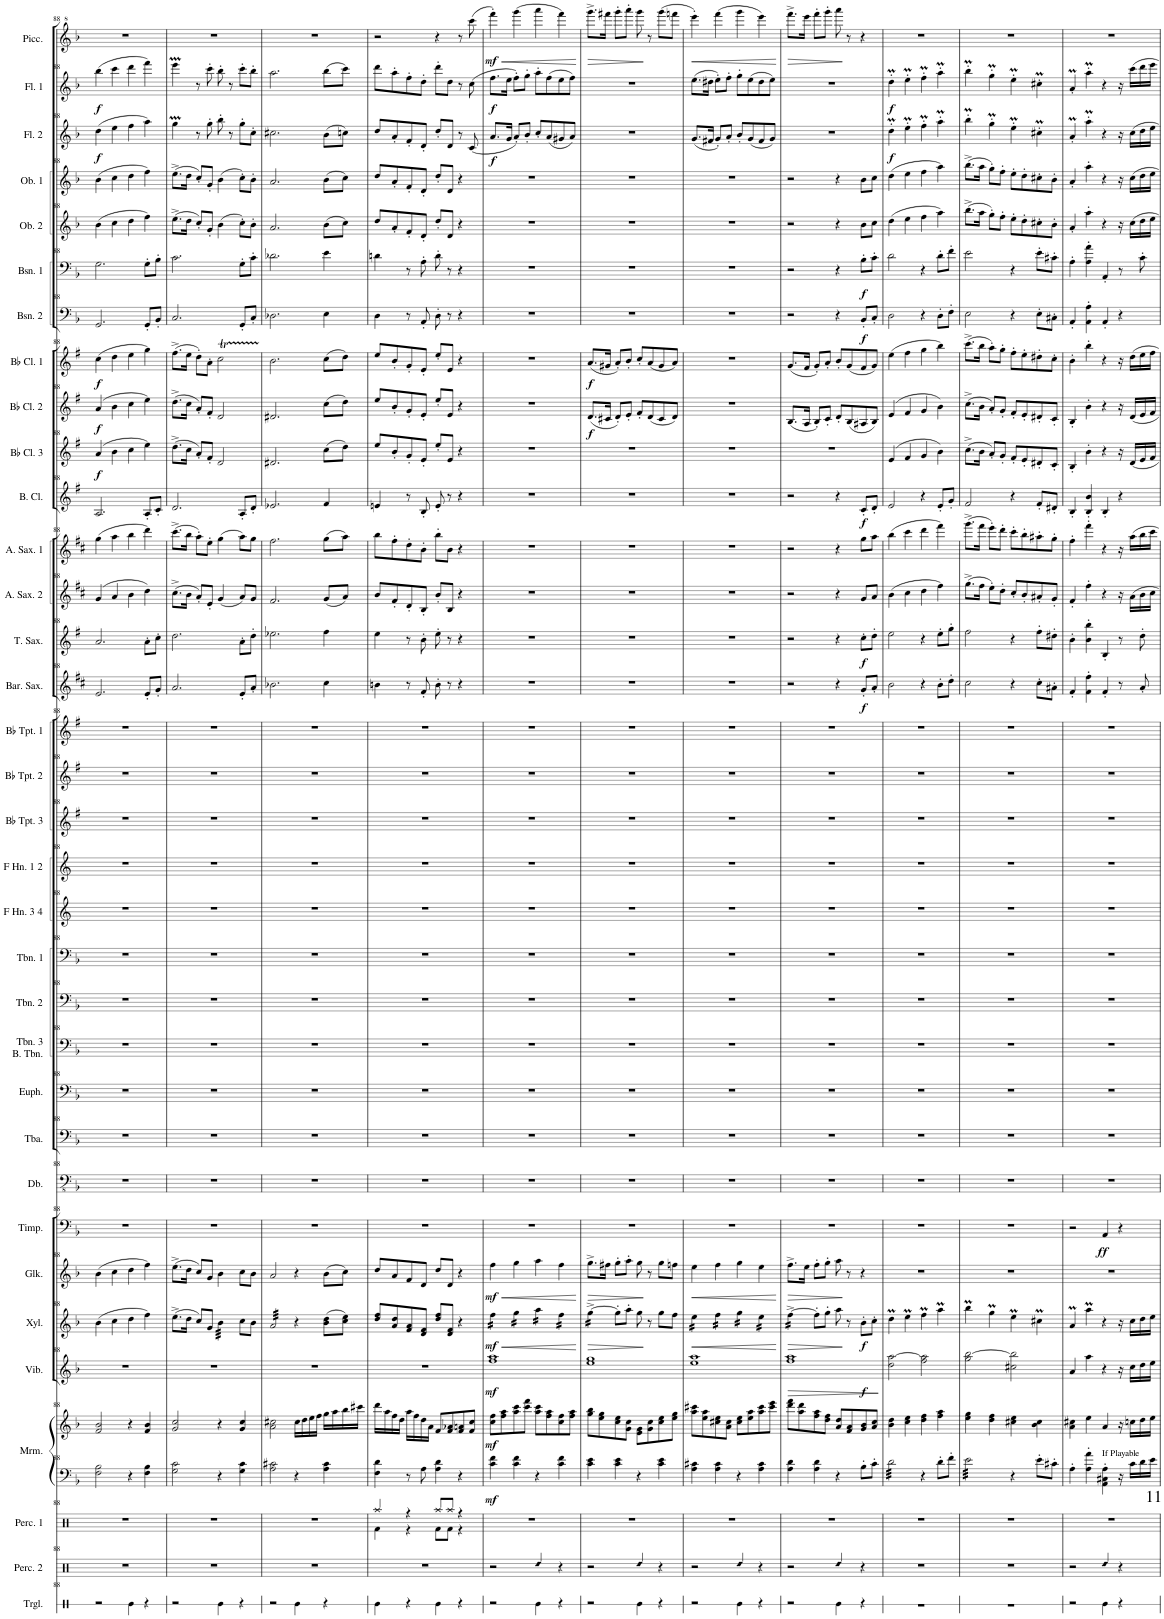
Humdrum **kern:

**kern	**kern	**kern	**kern	**kern	**dynam	**kern	**dynam	**kern	**dynam	**kern	**dynam	**kern	**dynam	**kern	**kern	**kern	**kern	**kern	**kern	**kern	**kern	**kern	**kern	**kern	**kern	**dynam	**kern	**dynam	**kern	**kern	**kern	**dynam	**kern	**dynam	**kern	**dynam	**kern	**dynam	**kern	**dynam	**kern	**dynam	**kern	**kern	**kern	**dynam	**kern	**dynam	**kern	**dynam
*part34	*part33	*part32	*part31	*part31	*part31	*part30	*part30	*part29	*part29	*part28	*part28	*part27	*part27	*part26	*part25	*part24	*part23	*part22	*part21	*part20	*part19	*part18	*part17	*part16	*part15	*part15	*part14	*part14	*part13	*part12	*part11	*part11	*part10	*part10	*part9	*part9	*part8	*part8	*part7	*part7	*part6	*part6	*part5	*part4	*part3	*part3	*part2	*part2	*part1	*part1
*staff35	*staff34	*staff33	*staff32	*staff31	*staff31/32	*staff30	*staff30	*staff29	*staff29	*staff28	*staff28	*staff27	*staff27	*staff26	*staff25	*staff24	*staff23	*staff22	*staff21	*staff20	*staff19	*staff18	*staff17	*staff16	*staff15	*staff15	*staff14	*staff14	*staff13	*staff12	*staff11	*staff11	*staff10	*staff10	*staff9	*staff9	*staff8	*staff8	*staff7	*staff7	*staff6	*staff6	*staff5	*staff4	*staff3	*staff3	*staff2	*staff2	*staff1	*staff1
*I"Triangle	*I"Percussion 2	*I"Percussion 1	*I"Marimba	*	*	*I"Vibraphone	*	*I"Xylophone	*	*I"Glockenspiel	*	*I"Timpani	*	*I"Double Bass	*I"Tuba	*I"Euphonium	*I"Trombone 3 &amp; Bass Trombone	*I"Trombone 2	*I"Trombone 1	*I"F Horn 3 &amp; 4	*I"F Horn 1 &amp; 2	*I"Bb Trumpet 3	*I"Bb Trumpet 2	*I"Bb Trumpet 1	*I"Baritone Saxophone	*	*I"Tenor Saxophone	*	*I"Alto Saxophone 2	*I"Alto Saxophone 1	*I"Bass Clarinet	*	*I"Bb Clarinet 3	*	*I"Bb Clarinet 2	*	*I"Bb Clarinet 1	*	*I"Bassoon 2	*	*I"Bassoon 1	*	*I"Oboe 2	*I"Oboe 1	*I"Flute 2	*	*I"Flute 1	*	*I"Piccolo	*
*I'Trgl.	*I'Perc. 2	*I'Perc. 1	*I'Mrm.	*	*	*I'Vib.	*	*I'Xyl.	*	*I'Glk.	*	*I'Timp.	*	*I'Db.	*I'Tba.	*I'Euph.	*I'Tbn. 3 B. Tbn.	*I'Tbn. 2	*I'Tbn. 1	*I'F Hn. 3 4	*I'F Hn. 1 2	*I'Bb Tpt. 3	*I'Bb Tpt. 2	*I'Bb Tpt. 1	*I'Bar. Sax.	*	*I'T. Sax.	*	*I'A. Sax. 2	*I'A. Sax. 1	*I'B. Cl.	*	*I'Bb Cl. 3	*	*I'Bb Cl. 2	*	*I'Bb Cl. 1	*	*I'Bsn. 2	*	*I'Bsn. 1	*	*I'Ob. 2	*I'Ob. 1	*I'Fl. 2	*	*I'Fl. 1	*	*I'Picc.	*
!!LO:PB:g=z
*clefX	*clefX	*clefX	*clefF4	*clefG2	*	*clefG2	*	*clefG2	*	*clefG2	*	*clefF4	*	*clefFv4	*clefF4	*clefF4	*clefF4	*clefF4	*clefF4	*clefG2	*clefG2	*clefG2	*clefG2	*clefG2	*clefG2	*	*clefG2	*	*clefG2	*clefG2	*clefG2	*	*clefG2	*	*clefG2	*	*clefG2	*	*clefF4	*	*clefF4	*	*clefG2	*clefG2	*clefG2	*	*clefG2	*	*clefG^2	*
*	*	*	*	*	*	*	*	*Trd-7c-12	*	*Trd-14c-24	*	*	*	*Trd7c12	*	*	*	*	*	*Trd4c7	*Trd4c7	*Trd1c2	*Trd1c2	*Trd1c2	*Trd12c21	*	*Trd8c14	*	*Trd5c9	*Trd5c9	*Trd8c14	*	*Trd1c2	*	*Trd1c2	*	*Trd1c2	*	*	*	*	*	*	*	*	*	*	*	*Trd-7c-12	*
*k[b-]	*k[b-]	*k[b-]	*k[b-]	*k[b-]	*	*k[b-]	*	*k[b-]	*	*k[b-]	*	*k[b-]	*	*k[b-]	*k[b-]	*k[b-]	*k[b-]	*k[b-]	*k[b-]	*k[]	*k[]	*k[f#]	*k[f#]	*k[f#]	*k[f#c#]	*	*k[f#]	*	*k[f#c#]	*k[f#c#]	*k[f#]	*	*k[f#]	*	*k[f#]	*	*k[f#]	*	*k[b-]	*	*k[b-]	*	*k[b-]	*k[b-]	*k[b-]	*	*k[b-]	*	*k[b-]	*
*M4/4	*M4/4	*M4/4	*M4/4	*M4/4	*	*M4/4	*	*M4/4	*	*M4/4	*	*M4/4	*	*M4/4	*M4/4	*M4/4	*M4/4	*M4/4	*M4/4	*M4/4	*M4/4	*M4/4	*M4/4	*M4/4	*M4/4	*	*M4/4	*	*M4/4	*M4/4	*M4/4	*	*M4/4	*	*M4/4	*	*M4/4	*	*M4/4	*	*M4/4	*	*M4/4	*M4/4	*M4/4	*	*M4/4	*	*M4/4	*
=88	=88	=88	=88	=88	=88	=88	=88	=88	=88	=88	=88	=88	=88	=88	=88	=88	=88	=88	=88	=88	=88	=88	=88	=88	=88	=88	=88	=88	=88	=88	=88	=88	=88	=88	=88	=88	=88	=88	=88	=88	=88	=88	=88	=88	=88	=88	=88	=88	=88	=88
!	!	!	!	!	!	!	!	!	!	!	!	!	!	!	!	!	!	!	!	!	!	!	!	!	!	!	!	!	!	!	!	!	!	!LO:DY:b	!	!LO:DY:b	!	!LO:DY:b	!	!	!	!	!	!	!	!LO:DY:b	!	!LO:DY:b	!	!
2r	1r	1r	2F\ 2B-\	2f/ 2b-/	.	1r	.	(4b-\	.	(4b-\	.	1r	.	1r	1r	1r	1r	1r	1r	1r	1r	1r	1r	1r	2.e/	.	2.a/	.	(4g/	(4gg\	2.A/	.	(4a/	f	(4a/	f	(4cc\	f	2.GG/	.	2.G\	.	(4b-\	(4b-\	(4dd\	f	(4bb-\	f	1r	.
.	.	.	.	.	.	.	.	4cc\	.	4cc\	.	.	.	.	.	.	.	.	.	.	.	.	.	.	.	.	.	.	4a/	4aa\	.	.	4b\	.	4b\	.	4dd\	.	.	.	.	.	4cc\	4cc\	4ee\	.	4ccc\	.	.	.
4Re\	.	.	4r	4r	.	.	.	4dd\	.	4dd\	.	.	.	.	.	.	.	.	.	.	.	.	.	.	.	.	.	.	4b\	4bb\	.	.	4cc\	.	4cc\	.	4ee\	.	.	.	.	.	4dd\	4dd\	4ff\	.	4ddd\	.	.	.
4r	.	.	4F\ 4B-\	4f/ 4b-/	.	.	.	4ff\)	.	4ff\)	.	.	.	.	.	.	.	.	.	.	.	.	.	.	8e'/L	.	8a'\L	.	4dd\)	4ddd\)	8A'/L	.	4ee\)	.	4ee\)	.	4gg\)	.	8GG'/L	.	8G'\L	.	4ff\)	4ff\)	4aa\)	.	4fff\)	.	.	.
.	.	.	.	.	.	.	.	.	.	.	.	.	.	.	.	.	.	.	.	.	.	.	.	.	8g'/J	.	8cc'\J	.	.	.	8c'/J	.	.	.	.	.	.	.	8BB-'/J	.	8B-'\J	.	.	.	.	.	.	.	.	.
=89	=89	=89	=89	=89	=89	=89	=89	=89	=89	=89	=89	=89	=89	=89	=89	=89	=89	=89	=89	=89	=89	=89	=89	=89	=89	=89	=89	=89	=89	=89	=89	=89	=89	=89	=89	=89	=89	=89	=89	=89	=89	=89	=89	=89	=89	=89	=89	=89	=89	=89
2r	1r	1r	2G\ 2c\	2g/ 2cc/	.	1r	.	(8.ee^\L	.	(8.ee^\L	.	1r	.	1r	1r	1r	1r	1r	1r	1r	1r	1r	1r	1r	2.a/	.	2.dd\	.	(8.cc#^\L	(8.ccc#^\L	2.d/	.	(8.dd^\L	.	(8.dd^\L	.	(8.ff#^\L	.	2.C/	.	2.c\	.	(8.ee^\L	(8.ee^\L	4ggM\	.	4eeem\	.	1r	.
.	.	.	.	.	.	.	.	16dd\Jk	.	16dd\Jk	.	.	.	.	.	.	.	.	.	.	.	.	.	.	.	.	.	.	16b\Jk	16bb\Jk	.	.	16cc\Jk	.	16cc\Jk	.	16ee\Jk	.	.	.	.	.	16dd\Jk	16dd\Jk	.	.	.	.	.	.
.	.	.	.	.	.	.	.	8cc/L)	.	8cc/L)	.	.	.	.	.	.	.	.	.	.	.	.	.	.	.	.	.	.	8a'/L)	8aa'\L)	.	.	8a'/L)	.	8a'/L)	.	8dd'\L)	.	.	.	.	.	8cc'/L)	8cc'/L)	8r	.	8r	.	.	.
.	.	.	.	.	.	.	.	8g/J	.	8g/J	.	.	.	.	.	.	.	.	.	.	.	.	.	.	.	.	.	.	8e'/J	8ee'\J	.	.	8f#'/J	.	8f#'/J	.	8a'\J	.	.	.	.	.	8g'/J	8g'/J	8gg'\	.	8ccc'\	.	.	.
*	*	*	*	*	*	*	*	*tremolo	*	*	*	*	*	*	*	*	*	*	*	*	*	*	*	*	*	*	*	*	*	*	*	*	*	*	*	*	*	*	*	*	*	*	*	*	*	*	*	*	*	*
4Re\	.	.	4r	4r	.	.	.	32b-\LLL	.	4b-\	.	.	.	.	.	.	.	.	.	.	.	.	.	.	.	.	.	.	(4g/	(4gg\	.	.	2d/	.	2d/	.	2ccT\	.	.	.	.	.	(4b-\	(4b-\	8bb-'\	.	8bb-'\	.	.	.
.	.	.	.	.	.	.	.	32b-\	.	.	.	.	.	.	.	.	.	.	.	.	.	.	.	.	.	.	.	.	.	.	.	.	.	.	.	.	.	.	.	.	.	.	.	.	.	.	.	.	.	.
.	.	.	.	.	.	.	.	32b-\	.	.	.	.	.	.	.	.	.	.	.	.	.	.	.	.	.	.	.	.	.	.	.	.	.	.	.	.	.	.	.	.	.	.	.	.	.	.	.	.	.	.
.	.	.	.	.	.	.	.	32b-\	.	.	.	.	.	.	.	.	.	.	.	.	.	.	.	.	.	.	.	.	.	.	.	.	.	.	.	.	.	.	.	.	.	.	.	.	.	.	.	.	.	.
.	.	.	.	.	.	.	.	32b-\	.	.	.	.	.	.	.	.	.	.	.	.	.	.	.	.	.	.	.	.	.	.	.	.	.	.	.	.	.	.	.	.	.	.	.	.	8r	.	8r	.	.	.
.	.	.	.	.	.	.	.	32b-\	.	.	.	.	.	.	.	.	.	.	.	.	.	.	.	.	.	.	.	.	.	.	.	.	.	.	.	.	.	.	.	.	.	.	.	.	.	.	.	.	.	.
.	.	.	.	.	.	.	.	32b-\	.	.	.	.	.	.	.	.	.	.	.	.	.	.	.	.	.	.	.	.	.	.	.	.	.	.	.	.	.	.	.	.	.	.	.	.	.	.	.	.	.	.
.	.	.	.	.	.	.	.	32b-\JJJ	.	.	.	.	.	.	.	.	.	.	.	.	.	.	.	.	.	.	.	.	.	.	.	.	.	.	.	.	.	.	.	.	.	.	.	.	.	.	.	.	.	.
*	*	*	*	*	*	*	*	*Xtremolo	*	*	*	*	*	*	*	*	*	*	*	*	*	*	*	*	*	*	*	*	*	*	*	*	*	*	*	*	*	*	*	*	*	*	*	*	*	*	*	*	*	*
4r	.	.	4G\ 4c\	4g/ 4cc/	.	.	.	8cc\L	.	8cc\L	.	.	.	.	.	.	.	.	.	.	.	.	.	.	8e'/L	.	8a'\L	.	8a/L)	8aa\L)	8A'/L	.	.	.	.	.	.	.	8GG'/L	.	8G'\L	.	8cc'\L)	8cc'\L)	8gg'\L	.	8ccc'\L	.	.	.
.	.	.	.	.	.	.	.	8b-\J	.	8b-\J	.	.	.	.	.	.	.	.	.	.	.	.	.	.	8a'/J	.	8dd'\J	.	8g/J	8gg\J	8d'/J	.	.	.	.	.	.	.	8C'/J	.	8c'\J	.	8b-'\J	8b-'\J	8cc'\J	.	8bb-'\J	.	.	.
=90	=90	=90	=90	=90	=90	=90	=90	=90	=90	=90	=90	=90	=90	=90	=90	=90	=90	=90	=90	=90	=90	=90	=90	=90	=90	=90	=90	=90	=90	=90	=90	=90	=90	=90	=90	=90	=90	=90	=90	=90	=90	=90	=90	=90	=90	=90	=90	=90	=90	=90
*	*	*	*	*	*	*	*	*tremolo	*	*	*	*	*	*	*	*	*	*	*	*	*	*	*	*	*	*	*	*	*	*	*	*	*	*	*	*	*	*	*	*	*	*	*	*	*	*	*	*	*	*
2r	1r	1r	2A\ 2c#X\	2a\ 2cc#X\	.	1r	.	32a/LLL	.	2a/	.	1r	.	1r	1r	1r	1r	1r	1r	1r	1r	1r	1r	1r	2.b-X\	.	2.ee-X\	.	2.f#/	2.ff#\	2.e-X/	.	2.d#X/	.	2.d#X/	.	2.b\	.	2.D-X\	.	2.d-X\	.	2.a/	2.a/	2.cc#X\	.	2.aa\	.	1r	.
.	.	.	.	.	.	.	.	32a/	.	.	.	.	.	.	.	.	.	.	.	.	.	.	.	.	.	.	.	.	.	.	.	.	.	.	.	.	.	.	.	.	.	.	.	.	.	.	.	.	.	.
.	.	.	.	.	.	.	.	32a/	.	.	.	.	.	.	.	.	.	.	.	.	.	.	.	.	.	.	.	.	.	.	.	.	.	.	.	.	.	.	.	.	.	.	.	.	.	.	.	.	.	.
.	.	.	.	.	.	.	.	32a/	.	.	.	.	.	.	.	.	.	.	.	.	.	.	.	.	.	.	.	.	.	.	.	.	.	.	.	.	.	.	.	.	.	.	.	.	.	.	.	.	.	.
.	.	.	.	.	.	.	.	32a/	.	.	.	.	.	.	.	.	.	.	.	.	.	.	.	.	.	.	.	.	.	.	.	.	.	.	.	.	.	.	.	.	.	.	.	.	.	.	.	.	.	.
.	.	.	.	.	.	.	.	32a/	.	.	.	.	.	.	.	.	.	.	.	.	.	.	.	.	.	.	.	.	.	.	.	.	.	.	.	.	.	.	.	.	.	.	.	.	.	.	.	.	.	.
.	.	.	.	.	.	.	.	32a/	.	.	.	.	.	.	.	.	.	.	.	.	.	.	.	.	.	.	.	.	.	.	.	.	.	.	.	.	.	.	.	.	.	.	.	.	.	.	.	.	.	.
.	.	.	.	.	.	.	.	32a/	.	.	.	.	.	.	.	.	.	.	.	.	.	.	.	.	.	.	.	.	.	.	.	.	.	.	.	.	.	.	.	.	.	.	.	.	.	.	.	.	.	.
.	.	.	.	.	.	.	.	32a/	.	.	.	.	.	.	.	.	.	.	.	.	.	.	.	.	.	.	.	.	.	.	.	.	.	.	.	.	.	.	.	.	.	.	.	.	.	.	.	.	.	.
.	.	.	.	.	.	.	.	32a/	.	.	.	.	.	.	.	.	.	.	.	.	.	.	.	.	.	.	.	.	.	.	.	.	.	.	.	.	.	.	.	.	.	.	.	.	.	.	.	.	.	.
.	.	.	.	.	.	.	.	32a/	.	.	.	.	.	.	.	.	.	.	.	.	.	.	.	.	.	.	.	.	.	.	.	.	.	.	.	.	.	.	.	.	.	.	.	.	.	.	.	.	.	.
.	.	.	.	.	.	.	.	32a/	.	.	.	.	.	.	.	.	.	.	.	.	.	.	.	.	.	.	.	.	.	.	.	.	.	.	.	.	.	.	.	.	.	.	.	.	.	.	.	.	.	.
.	.	.	.	.	.	.	.	32a/	.	.	.	.	.	.	.	.	.	.	.	.	.	.	.	.	.	.	.	.	.	.	.	.	.	.	.	.	.	.	.	.	.	.	.	.	.	.	.	.	.	.
.	.	.	.	.	.	.	.	32a/	.	.	.	.	.	.	.	.	.	.	.	.	.	.	.	.	.	.	.	.	.	.	.	.	.	.	.	.	.	.	.	.	.	.	.	.	.	.	.	.	.	.
.	.	.	.	.	.	.	.	32a/	.	.	.	.	.	.	.	.	.	.	.	.	.	.	.	.	.	.	.	.	.	.	.	.	.	.	.	.	.	.	.	.	.	.	.	.	.	.	.	.	.	.
.	.	.	.	.	.	.	.	32a/JJJ	.	.	.	.	.	.	.	.	.	.	.	.	.	.	.	.	.	.	.	.	.	.	.	.	.	.	.	.	.	.	.	.	.	.	.	.	.	.	.	.	.	.
*	*	*	*	*	*	*	*	*Xtremolo	*	*	*	*	*	*	*	*	*	*	*	*	*	*	*	*	*	*	*	*	*	*	*	*	*	*	*	*	*	*	*	*	*	*	*	*	*	*	*	*	*	*
4Re\	.	.	4r	16cc#\LL	.	.	.	4r	.	4r	.	.	.	.	.	.	.	.	.	.	.	.	.	.	.	.	.	.	.	.	.	.	.	.	.	.	.	.	.	.	.	.	.	.	.	.	.	.	.	.
.	.	.	.	16dd\	.	.	.	.	.	.	.	.	.	.	.	.	.	.	.	.	.	.	.	.	.	.	.	.	.	.	.	.	.	.	.	.	.	.	.	.	.	.	.	.	.	.	.	.	.	.
.	.	.	.	16ee\	.	.	.	.	.	.	.	.	.	.	.	.	.	.	.	.	.	.	.	.	.	.	.	.	.	.	.	.	.	.	.	.	.	.	.	.	.	.	.	.	.	.	.	.	.	.
.	.	.	.	16ff\JJ	.	.	.	.	.	.	.	.	.	.	.	.	.	.	.	.	.	.	.	.	.	.	.	.	.	.	.	.	.	.	.	.	.	.	.	.	.	.	.	.	.	.	.	.	.	.
4r	.	.	4A\ 4c#\	16gg\LL	.	.	.	(8b-\ 8dd\L	.	(8b-\L	.	.	.	.	.	.	.	.	.	.	.	.	.	.	4cc#\	.	4ff#\	.	(8g/L	(8gg\L	4f#/	.	(8cc\L	.	(8cc\L	.	(8cc\L	.	4E\	.	4e\	.	(8b-\L	(8b-\L	(8b-\L	.	(8bb-\L	.	.	.
.	.	.	.	16aa\	.	.	.	.	.	.	.	.	.	.	.	.	.	.	.	.	.	.	.	.	.	.	.	.	.	.	.	.	.	.	.	.	.	.	.	.	.	.	.	.	.	.	.	.	.	.
.	.	.	.	16bb-\	.	.	.	8cc\ 8ee\J)	.	8cc\J)	.	.	.	.	.	.	.	.	.	.	.	.	.	.	.	.	.	.	8a/J)	8aa\J)	.	.	8dd\J)	.	8dd\J)	.	8dd\J)	.	.	.	.	.	8cc\J)	8cc\J)	8ccn\J)	.	8ccc\J)	.	.	.
.	.	.	.	16ccc#X\JJ	.	.	.	.	.	.	.	.	.	.	.	.	.	.	.	.	.	.	.	.	.	.	.	.	.	.	.	.	.	.	.	.	.	.	.	.	.	.	.	.	.	.	.	.	.	.
=91	=91	=91	=91	=91	=91	=91	=91	=91	=91	=91	=91	=91	=91	=91	=91	=91	=91	=91	=91	=91	=91	=91	=91	=91	=91	=91	=91	=91	=91	=91	=91	=91	=91	=91	=91	=91	=91	=91	=91	=91	=91	=91	=91	=91	=91	=91	=91	=91	=91	=91
*	*	*^	*	*	*	*	*	*	*	*	*	*	*	*	*	*	*	*	*	*	*	*	*	*	*	*	*	*	*	*	*	*	*	*	*	*	*	*	*	*	*	*	*	*	*	*	*	*	*	*
4Re\	1r	4Raa/	4Rf\	4F\ 4d\	16ddd\LL	.	1r	.	8dd/ 8ff/L	.	8dd/L	.	1r	.	1r	1r	1r	1r	1r	1r	1r	1r	1r	1r	1r	4bn\	.	4ee\	.	8b/L	8bb\L	4en/	.	8ee/L	.	8ee/L	.	8ee/L	.	4D\	.	4dn\	.	8dd/L	8dd/L	8dd/L	.	8ddd\L	.	2r	.
.	.	.	.	.	16aa\	.	.	.	.	.	.	.	.	.	.	.	.	.	.	.	.	.	.	.	.	.	.	.	.	.	.	.	.	.	.	.	.	.	.	.	.	.	.	.	.	.	.	.	.	.	.
.	.	.	.	.	16ff\	.	.	.	8a/ 8dd/	.	8a/	.	.	.	.	.	.	.	.	.	.	.	.	.	.	.	.	.	.	8f#'/	8ff#'\	.	.	8b'/	.	8b'/	.	8b'/	.	.	.	.	.	8a'/	8a'/	8a'/	.	8aa'\	.	.	.
.	.	.	.	.	16dd\JJ	.	.	.	.	.	.	.	.	.	.	.	.	.	.	.	.	.	.	.	.	.	.	.	.	.	.	.	.	.	.	.	.	.	.	.	.	.	.	.	.	.	.	.	.	.	.
4r	.	4r	4r	8r	16aa\LL	.	.	.	8f/ 8a/	.	8f/	.	.	.	.	.	.	.	.	.	.	.	.	.	.	8r	.	8r	.	8d'/	8dd'\	8r	.	8g'/	.	8g'/	.	8g'/	.	8r	.	8r	.	8f'/	8f'/	8f'/	.	8ff'\	.	.	.
.	.	.	.	.	16ff\	.	.	.	.	.	.	.	.	.	.	.	.	.	.	.	.	.	.	.	.	.	.	.	.	.	.	.	.	.	.	.	.	.	.	.	.	.	.	.	.	.	.	.	.	.	.
.	.	.	.	8A\	16dd\	.	.	.	8d/ 8f/J	.	8d/J	.	.	.	.	.	.	.	.	.	.	.	.	.	.	8f#'/	.	8b'\	.	8B'/J	8b'\J	8B'/	.	8e'/J	.	8e'/J	.	8e'/J	.	8AA'/	.	8A'\	.	8d'/J	8d'/J	8d'/J	.	8dd'\J	.	.	.
.	.	.	.	.	16a\JJ	.	.	.	.	.	.	.	.	.	.	.	.	.	.	.	.	.	.	.	.	.	.	.	.	.	.	.	.	.	.	.	.	.	.	.	.	.	.	.	.	.	.	.	.	.	.
4Re\	.	8Raa/L	8Rf\L	4A\ 4d\	8f/L	.	.	.	8dd/ 8ff/L	.	8dd/L	.	.	.	.	.	.	.	.	.	.	.	.	.	.	8b'\	.	8ee'\	.	8b'/L	8bb'\L	8e'/	.	8ee'/L	.	8ee'/L	.	8ee'/L	.	8D'\	.	8d'\	.	8dd'/L	8dd'/L	8dd'/L	.	8ddd'\L	.	4r	.
.	.	8Raa/J	8Rf\J	.	8f/ 8a-X/	.	.	.	8d/ 8f/J	.	8d/J	.	.	.	.	.	.	.	.	.	.	.	.	.	.	8r	.	8r	.	8B/J	8b\J	8r	.	8e/J	.	8e/J	.	8e/J	.	8r	.	8r	.	8d/J	8d/J	8d/J	.	8dd\J	.	.	.
4r	.	4r	4r	4r	8f/ 8an/	.	.	.	4r	.	4r	.	.	.	.	.	.	.	.	.	.	.	.	.	.	4r	.	4r	.	4r	4r	4r	.	4r	.	4r	.	4r	.	4r	.	4r	.	4r	4r	8r	.	8r	.	8r	.
.	.	.	.	.	8f/ 8cc/J	.	.	.	.	.	.	.	.	.	.	.	.	.	.	.	.	.	.	.	.	.	.	.	.	.	.	.	.	.	.	.	.	.	.	.	.	.	.	.	.	(8c/	.	(8cc\	.	(8cccc\	.
*	*	*v	*v	*	*	*	*	*	*	*	*	*	*	*	*	*	*	*	*	*	*	*	*	*	*	*	*	*	*	*	*	*	*	*	*	*	*	*	*	*	*	*	*	*	*	*	*	*	*	*	*
=92	=92	=92	=92	=92	=92	=92	=92	=92	=92	=92	=92	=92	=92	=92	=92	=92	=92	=92	=92	=92	=92	=92	=92	=92	=92	=92	=92	=92	=92	=92	=92	=92	=92	=92	=92	=92	=92	=92	=92	=92	=92	=92	=92	=92	=92	=92	=92	=92	=92	=92
!	!	!	!	!	!LO:DY:b=2	!	!	!	!LO:HP:b	!	!LO:HP:b	!	!	!	!	!	!	!	!	!	!	!	!	!	!	!	!	!	!	!	!	!	!	!	!	!	!	!	!	!	!	!	!	!	!	!	!	!	!	!LO:HP:b
!	!	!	!	!	!LO:DY:n=1:b	!	!LO:DY:b	!	!LO:DY:n=1:b	!	!LO:DY:n=1:b	!	!	!	!	!	!	!	!	!	!	!	!	!	!	!	!	!	!	!	!	!	!	!	!	!	!	!	!	!	!	!	!	!	!	!LO:DY:b	!	!LO:DY:b	!	!LO:DY:n=1:b
*	*	*	*	*	*	*	*	*tremolo	*	*	*	*	*	*	*	*	*	*	*	*	*	*	*	*	*	*	*	*	*	*	*	*	*	*	*	*	*	*	*	*	*	*	*	*	*	*	*	*	*	*
2r	2r	1r	4c\ 4f\	8cc\ 8ff\L	mf mf	1ff 1aa	mf	16ff\LL	< mf	4ff\	< mf	1r	.	1r	1r	1r	1r	1r	1r	1r	1r	1r	1r	1r	1r	.	1r	.	1r	1r	1r	.	1r	.	1r	.	1r	.	1r	.	1r	.	1r	1r	8.a/L	f	8.ff\L	f	4ffff'\)	< mf
.	.	.	.	.	.	.	.	16ff\	.	.	.	.	.	.	.	.	.	.	.	.	.	.	.	.	.	.	.	.	.	.	.	.	.	.	.	.	.	.	.	.	.	.	.	.	.	.	.	.	.	.
.	.	.	.	8ff\ 8aa\	.	.	.	16ff\	.	.	.	.	.	.	.	.	.	.	.	.	.	.	.	.	.	.	.	.	.	.	.	.	.	.	.	.	.	.	.	.	.	.	.	.	.	.	.	.	.	.
.	.	.	.	.	.	.	.	16ff\JJ	.	.	.	.	.	.	.	.	.	.	.	.	.	.	.	.	.	.	.	.	.	.	.	.	.	.	.	.	.	.	.	.	.	.	.	.	16g/Jk	.	16ee\Jk	.	.	.
.	.	.	4c\ 4f\	8aa\ 8ccc\	.	.	.	16gg\LL	.	4gg\	.	.	.	.	.	.	.	.	.	.	.	.	.	.	.	.	.	.	.	.	.	.	.	.	.	.	.	.	.	.	.	.	.	.	8a'/L)	.	8ff'\L)	.	(4gggg\	.
.	.	.	.	.	.	.	.	16gg\	.	.	.	.	.	.	.	.	.	.	.	.	.	.	.	.	.	.	.	.	.	.	.	.	.	.	.	.	.	.	.	.	.	.	.	.	.	.	.	.	.	.
.	.	.	.	8ccc\ 8fff\J	.	.	.	16gg\	.	.	.	.	.	.	.	.	.	.	.	.	.	.	.	.	.	.	.	.	.	.	.	.	.	.	.	.	.	.	.	.	.	.	.	.	8b-'/J	.	8gg'\J	.	.	.
.	.	.	.	.	.	.	.	16gg\JJ	.	.	.	.	.	.	.	.	.	.	.	.	.	.	.	.	.	.	.	.	.	.	.	.	.	.	.	.	.	.	.	.	.	.	.	.	.	.	.	.	.	.
!	!LO:N:head=diamond	!	!	!	!	!	!	!	!	!	!	!	!	!	!	!	!	!	!	!	!	!	!	!	!	!	!	!	!	!	!	!	!	!	!	!	!	!	!	!	!	!	!	!	!	!	!	!	!	!
4Re\	4Rdd/	.	4r	8aa\ 8ccc\L	.	.	.	16aa\LL	.	4aa\	.	.	.	.	.	.	.	.	.	.	.	.	.	.	.	.	.	.	.	.	.	.	.	.	.	.	.	.	.	.	.	.	.	.	8cc'/L	.	8aa'\L	.	4aaaa\	.
.	.	.	.	.	.	.	.	16aa\	.	.	.	.	.	.	.	.	.	.	.	.	.	.	.	.	.	.	.	.	.	.	.	.	.	.	.	.	.	.	.	.	.	.	.	.	.	.	.	.	.	.
.	.	.	.	8ff\ 8aa\	.	.	.	16aa\	.	.	.	.	.	.	.	.	.	.	.	.	.	.	.	.	.	.	.	.	.	.	.	.	.	.	.	.	.	.	.	.	.	.	.	.	(8a/	.	(8ff\	.	.	.
.	.	.	.	.	.	.	.	16aa\JJ	.	.	.	.	.	.	.	.	.	.	.	.	.	.	.	.	.	.	.	.	.	.	.	.	.	.	.	.	.	.	.	.	.	.	.	.	.	.	.	.	.	.
4r	4r	.	4c\ 4f\	8cc\ 8ff\	.	.	.	16ff\LL	.	4ff\	.	.	.	.	.	.	.	.	.	.	.	.	.	.	.	.	.	.	.	.	.	.	.	.	.	.	.	.	.	.	.	.	.	.	8g#X/	.	8ee\	.	4ffff\)	.
.	.	.	.	.	.	.	.	16ff\	.	.	.	.	.	.	.	.	.	.	.	.	.	.	.	.	.	.	.	.	.	.	.	.	.	.	.	.	.	.	.	.	.	.	.	.	.	.	.	.	.	.
.	.	.	.	8ff\ 8aa\J	.	.	.	16ff\	.	.	.	.	.	.	.	.	.	.	.	.	.	.	.	.	.	.	.	.	.	.	.	.	.	.	.	.	.	.	.	.	.	.	.	.	8a/J)	.	8ff\J)	.	.	.
.	.	.	.	.	.	.	.	16ff\JJ	.	.	.	.	.	.	.	.	.	.	.	.	.	.	.	.	.	.	.	.	.	.	.	.	.	.	.	.	.	.	.	.	.	.	.	.	.	.	.	.	.	.
.	.	.	.	.	.	.	.	.	[	.	[	.	.	.	.	.	.	.	.	.	.	.	.	.	.	.	.	.	.	.	.	.	.	.	.	.	.	.	.	.	.	.	.	.	.	.	.	.	.	[
=93	=93	=93	=93	=93	=93	=93	=93	=93	=93	=93	=93	=93	=93	=93	=93	=93	=93	=93	=93	=93	=93	=93	=93	=93	=93	=93	=93	=93	=93	=93	=93	=93	=93	=93	=93	=93	=93	=93	=93	=93	=93	=93	=93	=93	=93	=93	=93	=93	=93	=93
!	!	!	!	!	!	!	!	!	!LO:HP:b	!	!LO:HP:b	!	!	!	!	!	!	!	!	!	!	!	!	!	!	!	!	!	!	!	!	!	!	!	!	!LO:DY:b	!	!LO:DY:b	!	!	!	!	!	!	!	!	!	!	!	!LO:HP:b
2r	2r	1r	4c\ 4e\	8gg\ 8bb-\L	.	1ee 1gg	.	[16gg^\LL	>	8.gg^\L	>	1r	.	1r	1r	1r	1r	1r	1r	1r	1r	1r	1r	1r	1r	.	1r	.	1r	1r	1r	.	1r	.	(8.d/L	f	(8.a/L	f	1r	.	1r	.	1r	1r	1r	.	1r	.	8.gggg^\L	>
.	.	.	.	.	.	.	.	16gg^\	.	.	.	.	.	.	.	.	.	.	.	.	.	.	.	.	.	.	.	.	.	.	.	.	.	.	.	.	.	.	.	.	.	.	.	.	.	.	.	.	.	.
.	.	.	.	8ee\ 8gg\	.	.	.	16gg^\	.	.	.	.	.	.	.	.	.	.	.	.	.	.	.	.	.	.	.	.	.	.	.	.	.	.	.	.	.	.	.	.	.	.	.	.	.	.	.	.	.	.
.	.	.	.	.	.	.	.	16gg^\JJ	.	16ff#X\Jk	.	.	.	.	.	.	.	.	.	.	.	.	.	.	.	.	.	.	.	.	.	.	.	.	16c#X/Jk	.	16g#X/Jk	.	.	.	.	.	.	.	.	.	.	.	16ffff#X\Jk	.
*	*	*	*	*	*	*	*	*Xtremolo	*	*	*	*	*	*	*	*	*	*	*	*	*	*	*	*	*	*	*	*	*	*	*	*	*	*	*	*	*	*	*	*	*	*	*	*	*	*	*	*	*	*
.	.	.	4c\ 4e\	8cc\ 8ee\	.	.	.	8gg'\L]	.	8gg'\L	.	.	.	.	.	.	.	.	.	.	.	.	.	.	.	.	.	.	.	.	.	.	.	.	8d'/L)	.	8a'/L)	.	.	.	.	.	.	.	.	.	.	.	8gggg'\L	.
.	.	.	.	8g\ 8cc\J	.	.	.	8aa'\J	.	8aa'\J	.	.	.	.	.	.	.	.	.	.	.	.	.	.	.	.	.	.	.	.	.	.	.	.	8e'/J	.	8b'/J	.	.	.	.	.	.	.	.	.	.	.	8aaaa'\J	.
!	!LO:N:head=diamond	!	!	!	!	!	!	!	!	!	!	!	!	!	!	!	!	!	!	!	!	!	!	!	!	!	!	!	!	!	!	!	!	!	!	!	!	!	!	!	!	!	!	!	!	!	!	!	!	!
4Re\	4Rdd/	.	4r	8e\ 8g\L	.	.	.	8gg\	.	8gg\	.	.	.	.	.	.	.	.	.	.	.	.	.	.	.	.	.	.	.	.	.	.	.	.	8f#'/L	.	8cc'/L	.	.	.	.	.	.	.	.	.	.	.	8gggg\	.
.	.	.	.	8g\ 8cc\	.	.	.	8r	]	8r	]	.	.	.	.	.	.	.	.	.	.	.	.	.	.	.	.	.	.	.	.	.	.	.	(8d/	.	(8a/	.	.	.	.	.	.	.	.	.	.	.	8r	]
4r	4r	.	4c\ 4e\	8cc\ 8ee\	.	.	.	8gg\L	.	8gg\L	.	.	.	.	.	.	.	.	.	.	.	.	.	.	.	.	.	.	.	.	.	.	.	.	8c#/	.	8g#/	.	.	.	.	.	.	.	.	.	.	.	(8gggg\L	.
.	.	.	.	8ee\ 8gg\J	.	.	.	8ff\J	.	8ffn\J	.	.	.	.	.	.	.	.	.	.	.	.	.	.	.	.	.	.	.	.	.	.	.	.	8d/J)	.	8a/J)	.	.	.	.	.	.	.	.	.	.	.	8ffffn\J	.
=94	=94	=94	=94	=94	=94	=94	=94	=94	=94	=94	=94	=94	=94	=94	=94	=94	=94	=94	=94	=94	=94	=94	=94	=94	=94	=94	=94	=94	=94	=94	=94	=94	=94	=94	=94	=94	=94	=94	=94	=94	=94	=94	=94	=94	=94	=94	=94	=94	=94	=94
!	!	!	!	!	!	!	!	!	!LO:HP:b	!	!LO:HP:b	!	!	!	!	!	!	!	!	!	!	!	!	!	!	!	!	!	!	!	!	!	!	!	!	!	!	!	!	!	!	!	!	!	!	!	!	!	!	!LO:HP:b
*	*	*	*	*	*	*	*	*tremolo	*	*	*	*	*	*	*	*	*	*	*	*	*	*	*	*	*	*	*	*	*	*	*	*	*	*	*	*	*	*	*	*	*	*	*	*	*	*	*	*	*	*
2r	2r	1r	4A\ 4c#X\	8aa\ 8ccc#X\L	.	1ee 1aa	.	16ee\LL	<	4ee\	<	1r	.	1r	1r	1r	1r	1r	1r	1r	1r	1r	1r	1r	1r	.	1r	.	1r	1r	1r	.	1r	.	1r	.	1r	.	1r	.	1r	.	1r	1r	(8.g/L	.	(8.ee\L	.	4eeee'\)	<
.	.	.	.	.	.	.	.	16ee\	.	.	.	.	.	.	.	.	.	.	.	.	.	.	.	.	.	.	.	.	.	.	.	.	.	.	.	.	.	.	.	.	.	.	.	.	.	.	.	.	.	.
.	.	.	.	8ee\ 8aa\	.	.	.	16ee\	.	.	.	.	.	.	.	.	.	.	.	.	.	.	.	.	.	.	.	.	.	.	.	.	.	.	.	.	.	.	.	.	.	.	.	.	.	.	.	.	.	.
.	.	.	.	.	.	.	.	16ee\JJ	.	.	.	.	.	.	.	.	.	.	.	.	.	.	.	.	.	.	.	.	.	.	.	.	.	.	.	.	.	.	.	.	.	.	.	.	16f#X/Jk	.	16dd#X\Jk	.	.	.
.	.	.	4A\ 4c#\	8cc#X\ 8ee\	.	.	.	16ff\LL	.	4ff\	.	.	.	.	.	.	.	.	.	.	.	.	.	.	.	.	.	.	.	.	.	.	.	.	.	.	.	.	.	.	.	.	.	.	8g'/L)	.	8ee'\L)	.	(4ffff\	.
.	.	.	.	.	.	.	.	16ff\	.	.	.	.	.	.	.	.	.	.	.	.	.	.	.	.	.	.	.	.	.	.	.	.	.	.	.	.	.	.	.	.	.	.	.	.	.	.	.	.	.	.
.	.	.	.	8a\ 8cc#\J	.	.	.	16ff\	.	.	.	.	.	.	.	.	.	.	.	.	.	.	.	.	.	.	.	.	.	.	.	.	.	.	.	.	.	.	.	.	.	.	.	.	8a'/J	.	8ff'\J	.	.	.
.	.	.	.	.	.	.	.	16ff\JJ	.	.	.	.	.	.	.	.	.	.	.	.	.	.	.	.	.	.	.	.	.	.	.	.	.	.	.	.	.	.	.	.	.	.	.	.	.	.	.	.	.	.
!	!LO:N:head=diamond	!	!	!	!	!	!	!	!	!	!	!	!	!	!	!	!	!	!	!	!	!	!	!	!	!	!	!	!	!	!	!	!	!	!	!	!	!	!	!	!	!	!	!	!	!	!	!	!	!
4Re\	4Rdd/	.	4r	8cc#\ 8ee\L	.	.	.	16gg\LL	.	4gg\	.	.	.	.	.	.	.	.	.	.	.	.	.	.	.	.	.	.	.	.	.	.	.	.	.	.	.	.	.	.	.	.	.	.	8b-'/L	.	8gg'\L	.	4gggg\	.
.	.	.	.	.	.	.	.	16gg\	.	.	.	.	.	.	.	.	.	.	.	.	.	.	.	.	.	.	.	.	.	.	.	.	.	.	.	.	.	.	.	.	.	.	.	.	.	.	.	.	.	.
.	.	.	.	8ee\ 8aa\	.	.	.	16gg\	.	.	.	.	.	.	.	.	.	.	.	.	.	.	.	.	.	.	.	.	.	.	.	.	.	.	.	.	.	.	.	.	.	.	.	.	(8g/	.	(8ee\	.	.	.
.	.	.	.	.	.	.	.	16gg\JJ	.	.	.	.	.	.	.	.	.	.	.	.	.	.	.	.	.	.	.	.	.	.	.	.	.	.	.	.	.	.	.	.	.	.	.	.	.	.	.	.	.	.
4r	4r	.	4A\ 4c#\	8aa\ 8ccc#\	.	.	.	16ee\LL	.	4ee\	.	.	.	.	.	.	.	.	.	.	.	.	.	.	.	.	.	.	.	.	.	.	.	.	.	.	.	.	.	.	.	.	.	.	8f#/	.	8dd#\	.	4eeee\)	.
.	.	.	.	.	.	.	.	16ee\	.	.	.	.	.	.	.	.	.	.	.	.	.	.	.	.	.	.	.	.	.	.	.	.	.	.	.	.	.	.	.	.	.	.	.	.	.	.	.	.	.	.
.	.	.	.	8ccc#\ 8eee\J	.	.	.	16ee\	.	.	.	.	.	.	.	.	.	.	.	.	.	.	.	.	.	.	.	.	.	.	.	.	.	.	.	.	.	.	.	.	.	.	.	.	8g/J)	.	8ee\J)	.	.	.
.	.	.	.	.	.	.	.	16ee\JJ	.	.	.	.	.	.	.	.	.	.	.	.	.	.	.	.	.	.	.	.	.	.	.	.	.	.	.	.	.	.	.	.	.	.	.	.	.	.	.	.	.	.
.	.	.	.	.	.	.	.	.	[	.	[	.	.	.	.	.	.	.	.	.	.	.	.	.	.	.	.	.	.	.	.	.	.	.	.	.	.	.	.	.	.	.	.	.	.	.	.	.	.	[
=95	=95	=95	=95	=95	=95	=95	=95	=95	=95	=95	=95	=95	=95	=95	=95	=95	=95	=95	=95	=95	=95	=95	=95	=95	=95	=95	=95	=95	=95	=95	=95	=95	=95	=95	=95	=95	=95	=95	=95	=95	=95	=95	=95	=95	=95	=95	=95	=95	=95	=95
!	!	!	!	!	!	!	!LO:HP:b	!	!LO:HP:b	!	!LO:HP:b	!	!	!	!	!	!	!	!	!	!	!	!	!	!	!	!	!	!	!	!	!	!	!	!	!	!	!	!	!	!	!	!	!	!	!	!	!	!	!LO:HP:b
*	*	*	*	*	*	*^	*	*	*	*	*	*	*	*	*	*	*	*	*	*	*	*	*	*	*	*	*	*	*	*	*	*	*	*	*	*	*	*	*	*	*	*	*	*	*	*	*	*	*	*
2r	2r	1r	4A\ 4d\	8ddd\ 8fff\L	.	1ff 1aa	2.ryy	>	[16ff^\LL	>	8.ff^\L	>	1r	.	1r	1r	1r	1r	1r	1r	1r	1r	1r	1r	1r	2r	.	2r	.	2r	2r	2r	.	1r	.	(8.B/L	.	(8.g/L	.	2r	.	2r	.	2r	2r	1r	.	1r	.	8.ffff^\L	>
.	.	.	.	.	.	.	.	.	16ff^\	.	.	.	.	.	.	.	.	.	.	.	.	.	.	.	.	.	.	.	.	.	.	.	.	.	.	.	.	.	.	.	.	.	.	.	.	.	.	.	.	.	.
.	.	.	.	8aa\ 8ddd\	.	.	.	.	16ff^\	.	.	.	.	.	.	.	.	.	.	.	.	.	.	.	.	.	.	.	.	.	.	.	.	.	.	.	.	.	.	.	.	.	.	.	.	.	.	.	.	.	.
.	.	.	.	.	.	.	.	.	16ff^\JJ	.	16ee\Jk	.	.	.	.	.	.	.	.	.	.	.	.	.	.	.	.	.	.	.	.	.	.	.	.	16A/Jk	.	16f#/Jk	.	.	.	.	.	.	.	.	.	.	.	16eeee\Jk	.
*	*	*	*	*	*	*	*	*	*Xtremolo	*	*	*	*	*	*	*	*	*	*	*	*	*	*	*	*	*	*	*	*	*	*	*	*	*	*	*	*	*	*	*	*	*	*	*	*	*	*	*	*	*	*
.	.	.	4A\ 4d\	8ff\ 8aa\	.	.	.	.	8ff'\L]	.	8ff'\L	.	.	.	.	.	.	.	.	.	.	.	.	.	.	.	.	.	.	.	.	.	.	.	.	8B'/L)	.	8g'/L)	.	.	.	.	.	.	.	.	.	.	.	8ffff'\L	.
.	.	.	.	8dd\ 8ff\J	.	.	.	.	8gg'\J	.	8gg'\J	.	.	.	.	.	.	.	.	.	.	.	.	.	.	.	.	.	.	.	.	.	.	.	.	8c'/J	.	8a'/J	.	.	.	.	.	.	.	.	.	.	.	8gggg'\J	.
!	!LO:N:head=diamond	!	!	!	!	!	!	!	!	!	!	!	!	!	!	!	!	!	!	!	!	!	!	!	!	!	!	!	!	!	!	!	!	!	!	!	!	!	!	!	!	!	!	!	!	!	!	!	!	!	!
4Re\	4Rdd/	.	4r	8a/ 8dd/L	.	.	.	.	8aa\	.	8aa\	.	.	.	.	.	.	.	.	.	.	.	.	.	.	4r	.	4r	.	4r	4r	4r	.	.	.	8d'/L	.	8b'/L	.	4r	.	4r	.	4r	4r	.	.	.	.	8aaaa\	.
.	.	.	.	8f/ 8a/	.	.	.	.	8r	]	8r	]	.	.	.	.	.	.	.	.	.	.	.	.	.	.	.	.	.	.	.	.	.	.	.	(8B/	.	(8g/	.	.	.	.	.	.	.	.	.	.	.	8r	]
!	!	!	!	!	!	!	!	!LO:DY:b	!	!LO:DY:b	!	!	!	!	!	!	!	!	!	!	!	!	!	!	!	!	!LO:DY:b	!	!LO:DY:b	!	!	!	!LO:DY:b	!	!	!	!	!	!	!	!LO:DY:b	!	!LO:DY:b	!	!	!	!	!	!	!	!
4r	4r	.	8B-'\L	8g/ 8b-/	.	.	4ryy	f	8b-'\L	f	4r	.	.	.	.	.	.	.	.	.	.	.	.	.	.	8g'/L	f	8cc'\L	f	8g/L	8gg\L	8c'/L	f	.	.	8A#X/	.	8f#/	.	8BB-'/L	f	8B-'\L	f	8b-\L	8b-\L	.	.	.	.	4r	.
.	.	.	8c'\J	8a/ 8cc/J	.	.	.	.	8cc'\J	.	.	.	.	.	.	.	.	.	.	.	.	.	.	.	.	8a'/J	.	8dd'\J	.	8a/J	8aa\J	8d'/J	.	.	.	8B/J)	.	8g/J)	.	8C'/J	.	8c'\J	.	8cc\J	8cc\J	.	.	.	.	.	.
.	.	.	.	.	.	.	.	]	.	.	.	.	.	.	.	.	.	.	.	.	.	.	.	.	.	.	.	.	.	.	.	.	.	.	.	.	.	.	.	.	.	.	.	.	.	.	.	.	.	.	.
=96	=96	=96	=96	=96	=96	=96	=96	=96	=96	=96	=96	=96	=96	=96	=96	=96	=96	=96	=96	=96	=96	=96	=96	=96	=96	=96	=96	=96	=96	=96	=96	=96	=96	=96	=96	=96	=96	=96	=96	=96	=96	=96	=96	=96	=96	=96	=96	=96	=96	=96	=96
!	!	!	!	!	!	!	!	!	!	!	!	!	!	!	!	!	!	!	!	!	!	!	!	!	!	!	!	!	!	!	!	!	!	!	!	!	!	!	!	!	!	!	!	!	!	!	!LO:DY:b	!	!LO:DY:b	!	!
*	*	*	*	*	*	*v	*v	*	*	*	*	*	*	*	*	*	*	*	*	*	*	*	*	*	*	*	*	*	*	*	*	*	*	*	*	*	*	*	*	*	*	*	*	*	*	*	*	*	*	*	*
*	*	*	*tremolo	*	*	*	*	*	*	*	*	*	*	*	*	*	*	*	*	*	*	*	*	*	*	*	*	*	*	*	*	*	*	*	*	*	*	*	*	*	*	*	*	*	*	*	*	*	*	*
1r	1r	1r	32d\LLL	4b-\ 4dd\	.	2dd\ [2aa\	.	4ddM\	.	1r	.	1r	.	1r	1r	1r	1r	1r	1r	1r	1r	1r	1r	1r	2b\	.	2ee\	.	(4b\	(4bb\	2e/	.	(4e/	.	(4e/	.	(4ee\	.	2D\	.	2d\	.	(4dd\	(4dd\	4ddM'\	f	4ddM'\	f	1r	.
.	.	.	32d\	.	.	.	.	.	.	.	.	.	.	.	.	.	.	.	.	.	.	.	.	.	.	.	.	.	.	.	.	.	.	.	.	.	.	.	.	.	.	.	.	.	.	.	.	.	.	.
.	.	.	32d\	.	.	.	.	.	.	.	.	.	.	.	.	.	.	.	.	.	.	.	.	.	.	.	.	.	.	.	.	.	.	.	.	.	.	.	.	.	.	.	.	.	.	.	.	.	.	.
.	.	.	32d\	.	.	.	.	.	.	.	.	.	.	.	.	.	.	.	.	.	.	.	.	.	.	.	.	.	.	.	.	.	.	.	.	.	.	.	.	.	.	.	.	.	.	.	.	.	.	.
.	.	.	32d\	.	.	.	.	.	.	.	.	.	.	.	.	.	.	.	.	.	.	.	.	.	.	.	.	.	.	.	.	.	.	.	.	.	.	.	.	.	.	.	.	.	.	.	.	.	.	.
.	.	.	32d\	.	.	.	.	.	.	.	.	.	.	.	.	.	.	.	.	.	.	.	.	.	.	.	.	.	.	.	.	.	.	.	.	.	.	.	.	.	.	.	.	.	.	.	.	.	.	.
.	.	.	32d\	.	.	.	.	.	.	.	.	.	.	.	.	.	.	.	.	.	.	.	.	.	.	.	.	.	.	.	.	.	.	.	.	.	.	.	.	.	.	.	.	.	.	.	.	.	.	.
.	.	.	32d\	.	.	.	.	.	.	.	.	.	.	.	.	.	.	.	.	.	.	.	.	.	.	.	.	.	.	.	.	.	.	.	.	.	.	.	.	.	.	.	.	.	.	.	.	.	.	.
.	.	.	32d\	4cc\ 4ee\	.	.	.	4eem\	.	.	.	.	.	.	.	.	.	.	.	.	.	.	.	.	.	.	.	.	4cc#\	4ccc#\	.	.	4f#/	.	4f#/	.	4ff#\	.	.	.	.	.	4ee\	4ee\	4eem'\	.	4eem'\	.	.	.
.	.	.	32d\	.	.	.	.	.	.	.	.	.	.	.	.	.	.	.	.	.	.	.	.	.	.	.	.	.	.	.	.	.	.	.	.	.	.	.	.	.	.	.	.	.	.	.	.	.	.	.
.	.	.	32d\	.	.	.	.	.	.	.	.	.	.	.	.	.	.	.	.	.	.	.	.	.	.	.	.	.	.	.	.	.	.	.	.	.	.	.	.	.	.	.	.	.	.	.	.	.	.	.
.	.	.	32d\	.	.	.	.	.	.	.	.	.	.	.	.	.	.	.	.	.	.	.	.	.	.	.	.	.	.	.	.	.	.	.	.	.	.	.	.	.	.	.	.	.	.	.	.	.	.	.
.	.	.	32d\	.	.	.	.	.	.	.	.	.	.	.	.	.	.	.	.	.	.	.	.	.	.	.	.	.	.	.	.	.	.	.	.	.	.	.	.	.	.	.	.	.	.	.	.	.	.	.
.	.	.	32d\	.	.	.	.	.	.	.	.	.	.	.	.	.	.	.	.	.	.	.	.	.	.	.	.	.	.	.	.	.	.	.	.	.	.	.	.	.	.	.	.	.	.	.	.	.	.	.
.	.	.	32d\	.	.	.	.	.	.	.	.	.	.	.	.	.	.	.	.	.	.	.	.	.	.	.	.	.	.	.	.	.	.	.	.	.	.	.	.	.	.	.	.	.	.	.	.	.	.	.
.	.	.	32d\JJJ	.	.	.	.	.	.	.	.	.	.	.	.	.	.	.	.	.	.	.	.	.	.	.	.	.	.	.	.	.	.	.	.	.	.	.	.	.	.	.	.	.	.	.	.	.	.	.
*	*	*	*Xtremolo	*	*	*	*	*	*	*	*	*	*	*	*	*	*	*	*	*	*	*	*	*	*	*	*	*	*	*	*	*	*	*	*	*	*	*	*	*	*	*	*	*	*	*	*	*	*	*
.	.	.	4r	4dd\ 4ff\	.	2ff\ 2aa\]	.	4ffM\	.	.	.	.	.	.	.	.	.	.	.	.	.	.	.	.	4r	.	4r	.	4dd\	4ddd\	4r	.	4g/	.	4g/	.	4gg\	.	4r	.	4r	.	4ff\	4ff\	4ffM'\	.	4ffM'\	.	.	.
.	.	.	8d'\L	4ff\ 4aa\	.	.	.	4aam\	.	.	.	.	.	.	.	.	.	.	.	.	.	.	.	.	8b'\L	.	8ee'\L	.	4ff#\)	4fff#\)	8e'/L	.	4b\)	.	4b\)	.	4bb\)	.	8D'\L	.	8d'\L	.	4aa\)	4aa\)	4aam'\	.	4aam'\	.	.	.
.	.	.	8f'\J	.	.	.	.	.	.	.	.	.	.	.	.	.	.	.	.	.	.	.	.	.	8dd'\J	.	8gg'\J	.	.	.	8g'/J	.	.	.	.	.	.	.	8F'\J	.	8f'\J	.	.	.	.	.	.	.	.	.
=97	=97	=97	=97	=97	=97	=97	=97	=97	=97	=97	=97	=97	=97	=97	=97	=97	=97	=97	=97	=97	=97	=97	=97	=97	=97	=97	=97	=97	=97	=97	=97	=97	=97	=97	=97	=97	=97	=97	=97	=97	=97	=97	=97	=97	=97	=97	=97	=97	=97	=97
*	*	*	*tremolo	*	*	*	*	*	*	*	*	*	*	*	*	*	*	*	*	*	*	*	*	*	*	*	*	*	*	*	*	*	*	*	*	*	*	*	*	*	*	*	*	*	*	*	*	*	*	*
1r	1r	1r	32e\LLL	4ee\ 4gg\	.	2gg\ [2bb-\	.	4bb-M\	.	1r	.	1r	.	1r	1r	1r	1r	1r	1r	1r	1r	1r	1r	1r	2cc#\	.	2ff#\	.	(8.gg^\L	(8.ggg^\L	2f#/	.	(8.cc^\L	.	(8.cc^\L	.	(8.ccc^\L	.	2E\	.	2e\	.	(8.bb-^\L	(8.bb-^\L	4bb-M'\	.	4bb-M'\	.	1r	.
.	.	.	32e\	.	.	.	.	.	.	.	.	.	.	.	.	.	.	.	.	.	.	.	.	.	.	.	.	.	.	.	.	.	.	.	.	.	.	.	.	.	.	.	.	.	.	.	.	.	.	.
.	.	.	32e\	.	.	.	.	.	.	.	.	.	.	.	.	.	.	.	.	.	.	.	.	.	.	.	.	.	.	.	.	.	.	.	.	.	.	.	.	.	.	.	.	.	.	.	.	.	.	.
.	.	.	32e\	.	.	.	.	.	.	.	.	.	.	.	.	.	.	.	.	.	.	.	.	.	.	.	.	.	.	.	.	.	.	.	.	.	.	.	.	.	.	.	.	.	.	.	.	.	.	.
.	.	.	32e\	.	.	.	.	.	.	.	.	.	.	.	.	.	.	.	.	.	.	.	.	.	.	.	.	.	.	.	.	.	.	.	.	.	.	.	.	.	.	.	.	.	.	.	.	.	.	.
.	.	.	32e\	.	.	.	.	.	.	.	.	.	.	.	.	.	.	.	.	.	.	.	.	.	.	.	.	.	.	.	.	.	.	.	.	.	.	.	.	.	.	.	.	.	.	.	.	.	.	.
.	.	.	32e\	.	.	.	.	.	.	.	.	.	.	.	.	.	.	.	.	.	.	.	.	.	.	.	.	.	16ff#\Jk	16fff#\Jk	.	.	16b\Jk	.	16b\Jk	.	16bb\Jk	.	.	.	.	.	16aa\Jk	16aa\Jk	.	.	.	.	.	.
.	.	.	32e\	.	.	.	.	.	.	.	.	.	.	.	.	.	.	.	.	.	.	.	.	.	.	.	.	.	.	.	.	.	.	.	.	.	.	.	.	.	.	.	.	.	.	.	.	.	.	.
.	.	.	32e\	4dd\ 4ff\	.	.	.	4ggM\	.	.	.	.	.	.	.	.	.	.	.	.	.	.	.	.	.	.	.	.	8ee'\L)	8eee'\L)	.	.	8a'/L)	.	8a'/L)	.	8aa'\L)	.	.	.	.	.	8gg'\L)	8gg'\L)	4ggM'\	.	4ggM'\	.	.	.
.	.	.	32e\	.	.	.	.	.	.	.	.	.	.	.	.	.	.	.	.	.	.	.	.	.	.	.	.	.	.	.	.	.	.	.	.	.	.	.	.	.	.	.	.	.	.	.	.	.	.	.
.	.	.	32e\	.	.	.	.	.	.	.	.	.	.	.	.	.	.	.	.	.	.	.	.	.	.	.	.	.	.	.	.	.	.	.	.	.	.	.	.	.	.	.	.	.	.	.	.	.	.	.
.	.	.	32e\	.	.	.	.	.	.	.	.	.	.	.	.	.	.	.	.	.	.	.	.	.	.	.	.	.	.	.	.	.	.	.	.	.	.	.	.	.	.	.	.	.	.	.	.	.	.	.
.	.	.	32e\	.	.	.	.	.	.	.	.	.	.	.	.	.	.	.	.	.	.	.	.	.	.	.	.	.	8dd'\J	8ddd'\J	.	.	8g'/J	.	8g'/J	.	8gg'\J	.	.	.	.	.	8ff'\J	8ff'\J	.	.	.	.	.	.
.	.	.	32e\	.	.	.	.	.	.	.	.	.	.	.	.	.	.	.	.	.	.	.	.	.	.	.	.	.	.	.	.	.	.	.	.	.	.	.	.	.	.	.	.	.	.	.	.	.	.	.
.	.	.	32e\	.	.	.	.	.	.	.	.	.	.	.	.	.	.	.	.	.	.	.	.	.	.	.	.	.	.	.	.	.	.	.	.	.	.	.	.	.	.	.	.	.	.	.	.	.	.	.
.	.	.	32e\JJJ	.	.	.	.	.	.	.	.	.	.	.	.	.	.	.	.	.	.	.	.	.	.	.	.	.	.	.	.	.	.	.	.	.	.	.	.	.	.	.	.	.	.	.	.	.	.	.
*	*	*	*Xtremolo	*	*	*	*	*	*	*	*	*	*	*	*	*	*	*	*	*	*	*	*	*	*	*	*	*	*	*	*	*	*	*	*	*	*	*	*	*	*	*	*	*	*	*	*	*	*	*
.	.	.	4r	4cc#X\ 4ee\	.	2cc#X\ 2bb-\]	.	4eem\	.	.	.	.	.	.	.	.	.	.	.	.	.	.	.	.	4r	.	4r	.	8cc#'/L	8ccc#'\L	4r	.	8f#'/L	.	8f#'/L	.	8ff#'\L	.	4r	.	4r	.	8ee'\L	8ee'\L	4eem'\	.	4eem'\	.	.	.
.	.	.	.	.	.	.	.	.	.	.	.	.	.	.	.	.	.	.	.	.	.	.	.	.	.	.	.	.	8b'/	8bb'\	.	.	8e'/	.	8e'/	.	8ee'\	.	.	.	.	.	8dd'\	8dd'\	.	.	.	.	.	.
.	.	.	8e'\L	4b-\ 4cc#\	.	.	.	4cc#Xm\	.	.	.	.	.	.	.	.	.	.	.	.	.	.	.	.	8cc#'\L	.	8ff#'\L	.	8a#X'/	8aa#X'\	8f#'/L	.	8d#X'/	.	8d#X'/	.	8dd#X'\	.	8E'\L	.	8e'\L	.	8cc#X'\	8cc#X'\	4cc#Xm'\	.	4cc#Xm'\	.	.	.
.	.	.	8c#X'\J	.	.	.	.	.	.	.	.	.	.	.	.	.	.	.	.	.	.	.	.	.	8a#X'\J	.	8dd#X'\J	.	8g'/J	8gg'\J	8d#X'/J	.	8c'/J	.	8c'/J	.	8cc'\J	.	8C#X'\J	.	8c#X'\J	.	8b-'\J	8b-'\J	.	.	.	.	.	.
=98	=98	=98	=98	=98	=98	=98	=98	=98	=98	=98	=98	=98	=98	=98	=98	=98	=98	=98	=98	=98	=98	=98	=98	=98	=98	=98	=98	=98	=98	=98	=98	=98	=98	=98	=98	=98	=98	=98	=98	=98	=98	=98	=98	=98	=98	=98	=98	=98	=98	=98
2r	2r	1r	4A'\	4a\ 4cc#X\	.	4a/	.	4am/	.	1r	.	2r	.	1r	1r	1r	1r	1r	1r	1r	1r	1r	1r	1r	4f#'/	.	4b'\	.	4f#'/	4ff#'\	4B'/	.	4B'/	.	4B'/	.	4b'\	.	4AA'/	.	4A'\	.	4a'/	4a'/	4am'/	.	4am'/	.	1r	.
.	.	.	4A\' 4a\'	4ee\	.	4aa\	.	4aam\	.	.	.	.	.	.	.	.	.	.	.	.	.	.	.	.	4f#\' 4ff#\'	.	4b\' 4bb\'	.	4ff#'\	4fff#'\	4B/' 4b/'	.	4b'\	.	4b'\	.	4bb'\	.	4AA\' 4A\'	.	4A\' 4a\'	.	4aa'\	4aa'\	4aam'\	.	4aam'\	.	.	.
!	!	!	!LO:TX:a:t=If Playable	!	!	!	!	!	!	!	!	!	!	!	!	!	!	!	!	!	!	!	!	!	!	!	!	!	!	!	!	!	!	!	!	!	!	!	!	!	!	!	!	!	!	!	!	!	!	!
!	!LO:N:head=diamond	!	!	!	!	!	!	!	!	!	!	!	!LO:DY:b	!	!	!	!	!	!	!	!	!	!	!	!	!	!	!	!	!	!	!	!	!	!	!	!	!	!	!	!	!	!	!	!	!	!	!	!	!
4Re\	4Rdd/	.	4AA\' 4C#X\' 4A\'	4a/	.	4r	.	4r	.	.	.	4AA/	ff	.	.	.	.	.	.	.	.	.	.	.	4f#'/	.	4B'/	.	4r	4r	4B'/	.	4r	.	4r	.	4r	.	4AA'/	.	4AA'/	.	4r	4r	4r	.	4r	.	.	.
4r	4r	.	16r	16r	.	16r	.	16r	.	.	.	4r	.	.	.	.	.	.	.	.	.	.	.	.	8r	.	8r	.	16r	16r	4r	.	16r	.	16r	.	16r	.	4r	.	8r	.	16r	16r	16r	.	16r	.	.	.
.	.	.	16c\LL	16ccn\LL	.	16cc\LL	.	16cc\LL	.	.	.	.	.	.	.	.	.	.	.	.	.	.	.	.	.	.	.	.	16a\LL	16aa\LL	.	.	16d/LL	.	16d/LL	.	16dd\LL	.	.	.	.	.	16cc\LL	16cc\LL	16cc\LL	.	16ccc\LL	.	.	.
.	.	.	16d\	16dd\	.	16dd\	.	16dd\	.	.	.	.	.	.	.	.	.	.	.	.	.	.	.	.	8a'/	.	8dd'\	.	16b\	16bb\	.	.	16e/	.	16e/	.	16ee\	.	.	.	8c'\	.	16dd\	16dd\	16dd\	.	16ddd\	.	.	.
.	.	.	16e\JJ	16ee\JJ	.	16ee\JJ	.	16ee\JJ	.	.	.	.	.	.	.	.	.	.	.	.	.	.	.	.	.	.	.	.	16cc#\JJ	16ccc#\JJ	.	.	16f#/JJ	.	16f#/JJ	.	16ff#\JJ	.	.	.	.	.	16ee\JJ	16ee\JJ	16ee\JJ	.	16eee\JJ	.	.	.
=	=	=	=	=	=	=	=	=	=	=	=	=	=	=	=	=	=	=	=	=	=	=	=	=	=	=	=	=	=	=	=	=	=	=	=	=	=	=	=	=	=	=	=	=	=	=	=	=	=	=
*-	*-	*-	*-	*-	*-	*-	*-	*-	*-	*-	*-	*-	*-	*-	*-	*-	*-	*-	*-	*-	*-	*-	*-	*-	*-	*-	*-	*-	*-	*-	*-	*-	*-	*-	*-	*-	*-	*-	*-	*-	*-	*-	*-	*-	*-	*-	*-	*-	*-	*-
